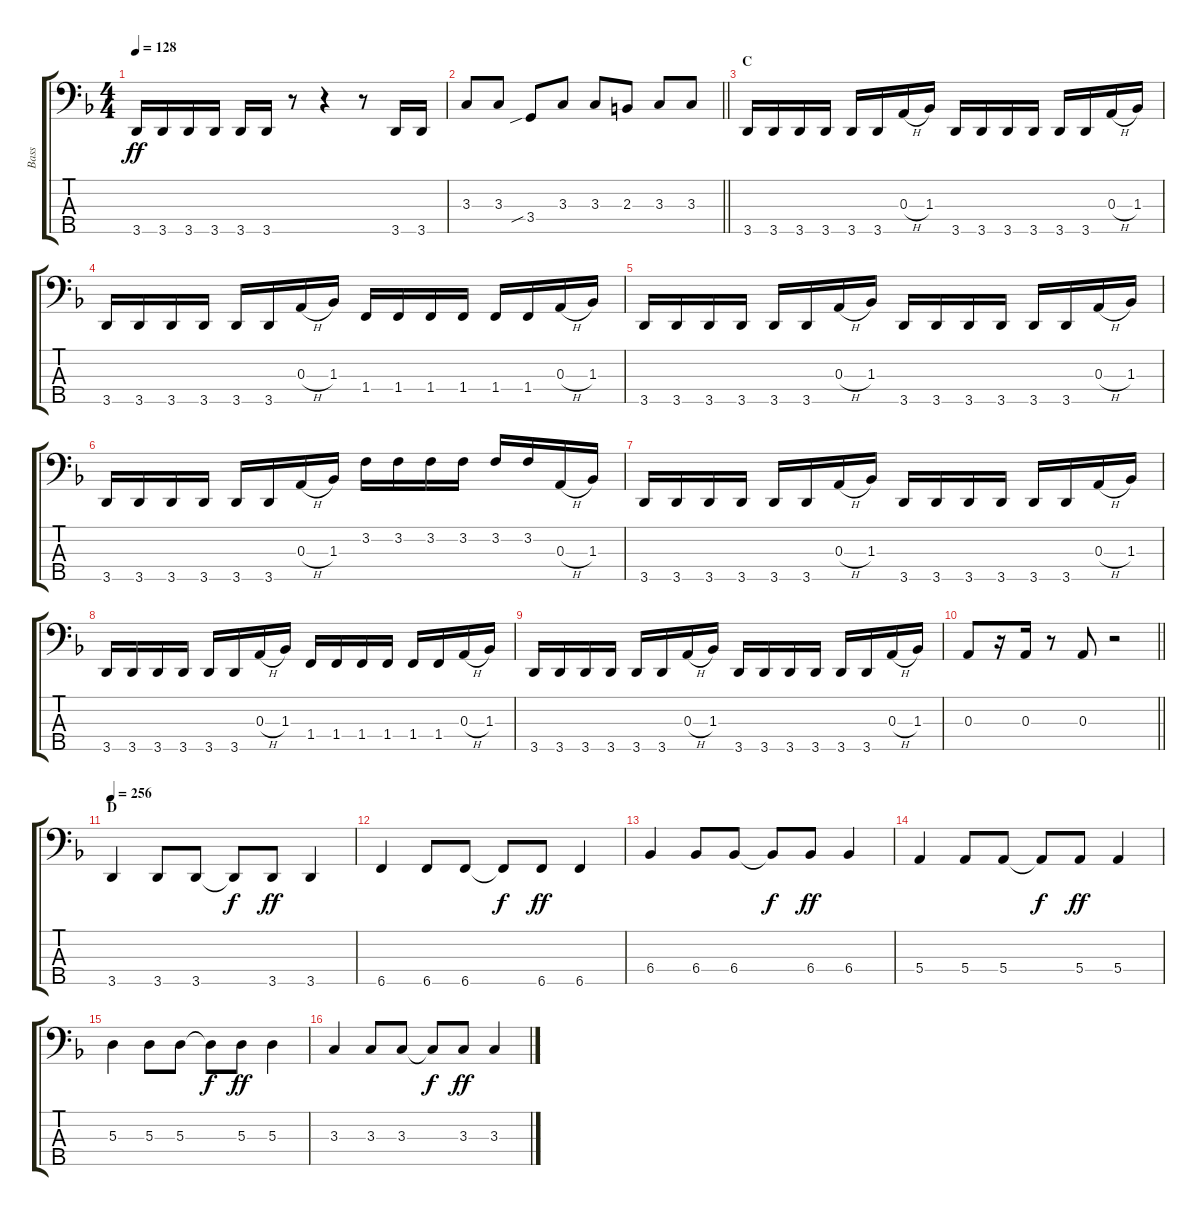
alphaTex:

\track ("Bass" "Bass") {instrument electricbasspick}
\staff {score tabs}
\tuning (G2 D2 A1 E1 B0) {hide}
\ts (4 4)
\tempo 128
\clef f4
\ks f
3.5.16{dy ff} 3.5.16 3.5.16 3.5.16 3.5.16 3.5.16 r.8 r.4 r.8 3.5.16 3.5.16 |
\barLineRight lightlight
3.3.8 3.3.8 3.4{sib}.8 3.3.8 3.3.8 2.3.8 3.3.8 3.3.8 |
\section ("" "C")
3.5.16 3.5.16 3.5.16 3.5.16 3.5.16 3.5.16 0.3{h}.16 1.3.16 3.5.16 3.5.16 3.5.16 3.5.16 3.5.16 3.5.16 0.3{h}.16 1.3.16 |
3.5.16 3.5.16 3.5.16 3.5.16 3.5.16 3.5.16 0.3{h}.16 1.3.16 1.4.16 1.4.16 1.4.16 1.4.16 1.4.16 1.4.16 0.3{h}.16 1.3.16 |
3.5.16 3.5.16 3.5.16 3.5.16 3.5.16 3.5.16 0.3{h}.16 1.3.16 3.5.16 3.5.16 3.5.16 3.5.16 3.5.16 3.5.16 0.3{h}.16 1.3.16 |
3.5.16 3.5.16 3.5.16 3.5.16 3.5.16 3.5.16 0.3{h}.16 1.3.16 3.2.16 3.2.16 3.2.16 3.2.16 3.2.16 3.2.16 0.3{h}.16 1.3.16 |
3.5.16 3.5.16 3.5.16 3.5.16 3.5.16 3.5.16 0.3{h}.16 1.3.16 3.5.16 3.5.16 3.5.16 3.5.16 3.5.16 3.5.16 0.3{h}.16 1.3.16 |
3.5.16 3.5.16 3.5.16 3.5.16 3.5.16 3.5.16 0.3{h}.16 1.3.16 1.4.16 1.4.16 1.4.16 1.4.16 1.4.16 1.4.16 0.3{h}.16 1.3.16 |
3.5.16 3.5.16 3.5.16 3.5.16 3.5.16 3.5.16 0.3{h}.16 1.3.16 3.5.16 3.5.16 3.5.16 3.5.16 3.5.16 3.5.16 0.3{h}.16 1.3.16 |
\barLineRight lightlight
0.3.8 r.16 0.3.16 r.8 0.3.8 r.2 |
\section ("" "D")
\tempo 256
3.5.4 3.5.8 3.5.8 3.5{t}.8{dy f} 3.5.8{dy ff} 3.5.4 |
6.5.4 6.5.8 6.5.8 6.5{t}.8{dy f} 6.5.8{dy ff} 6.5.4 |
6.4.4 6.4.8 6.4.8 6.4{t}.8{dy f} 6.4.8{dy ff} 6.4.4 |
5.4.4 5.4.8 5.4.8 5.4{t}.8{dy f} 5.4.8{dy ff} 5.4.4 |
5.3.4 5.3.8 5.3.8 5.3{t}.8{dy f} 5.3.8{dy ff} 5.3.4 |
3.3.4 3.3.8 3.3.8 3.3{t}.8{dy f} 3.3.8{dy ff} 3.3.4
